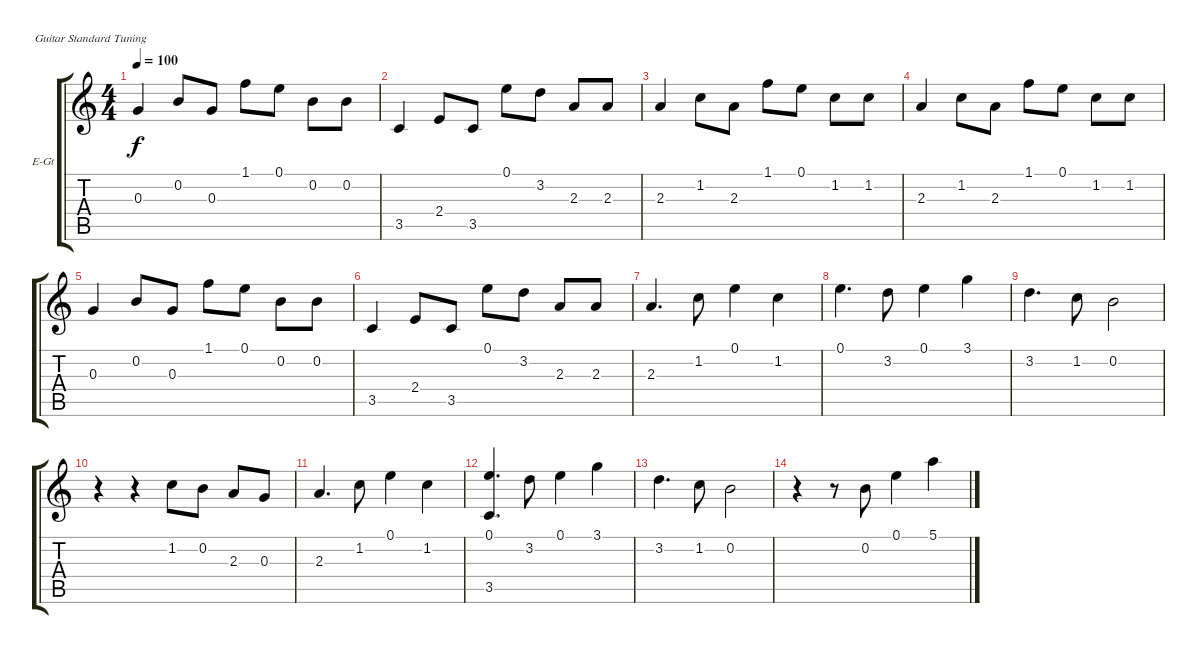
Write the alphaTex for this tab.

\defaultSystemsLayout 4
\bracketExtendMode groupsimilarinstruments
\firstSystemTrackNameOrientation horizontal
\otherSystemsTrackNameOrientation horizontal
\track ("Electric Guitar" "E-Gt") {instrument electricguitarclean}
\staff {score tabs}
\tuning (E4 B3 G3 D3 A2 E2)
\ts (4 4)
\tempo 100
\clef g2
\ks c
0.3.4{dy f} 0.2.8 0.3.8 1.1.8 0.1.8 0.2.8 0.2.8 |
3.5.4 2.4.8 3.5.8 0.1.8 3.2.8 2.3.8 2.3.8 |
2.3.4 1.2.8 2.3.8 1.1.8 0.1.8 1.2.8 1.2.8 |
2.3.4 1.2.8 2.3.8 1.1.8 0.1.8 1.2.8 1.2.8 |
0.3.4 0.2.8 0.3.8 1.1.8 0.1.8 0.2.8 0.2.8 |
3.5.4 2.4.8 3.5.8 0.1.8 3.2.8 2.3.8 2.3.8 |
2.3.4{d} 1.2.8 0.1.4 1.2.4 |
0.1.4{d} 3.2.8 0.1.4 3.1.4 |
3.2.4{d} 1.2.8 0.2.2 |
r.4 r.4 1.2.8 0.2.8 2.3.8 0.3.8 |
2.3.4{d} 1.2.8 0.1.4 1.2.4 |
(0.1 3.5).4{d} 3.2.8 0.1.4 3.1.4 |
3.2.4{d} 1.2.8 0.2.2 |
r.4 r.8 0.2.8 0.1.4 5.1.4
